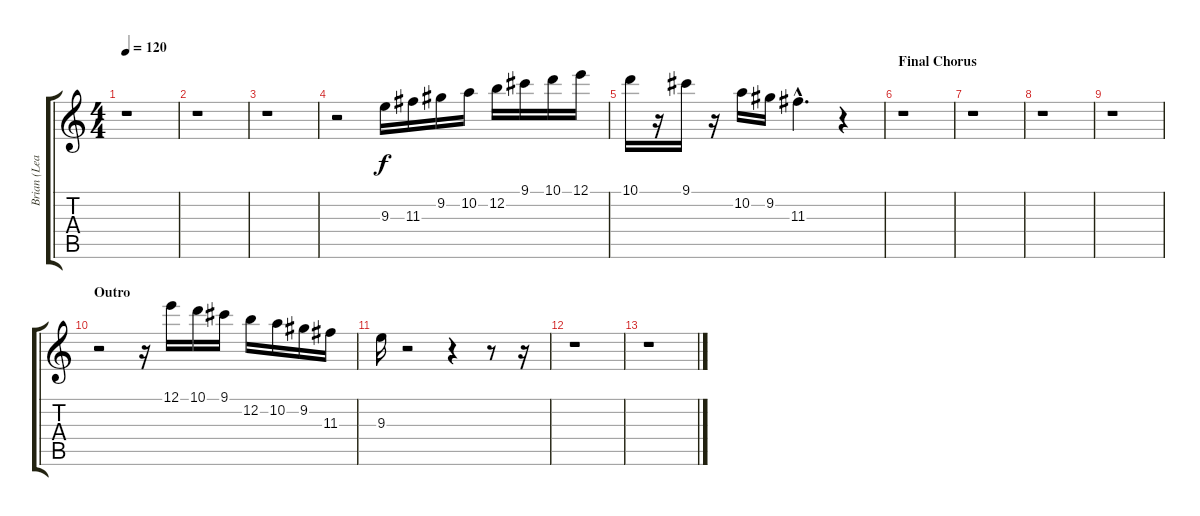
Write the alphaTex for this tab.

\track ("Brian (Lead Guitar)" "Brian (Lea") {instrument acousticguitarsteel}
\staff {score tabs}
\tuning (E4 B3 G3 D3 A2 E2) {hide}
\ts (4 4)
\tempo 120
\clef g2
\ks c
r.1{dy mp} |
r.1 |
r.1 |
r.2 9.3.16{dy f} 11.3.16 9.2.16 10.2.16 12.2.16 9.1.16 10.1.16 12.1.16 |
10.1.16 r.16 9.1.16 r.16 10.2.16 9.2.16 11.3{hac}.4{d} r.4 |
\section ("" "Final Chorus")
r.1 |
r.1 |
r.1 |
r.1 |
\section ("" "Outro")
r.2 r.16 12.1.16 10.1.16 9.1.16 12.2.16 10.2.16 9.2.16 11.3.16 |
9.3.16 r.2 r.4 r.8 r.16 |
r.1 |
r.1
